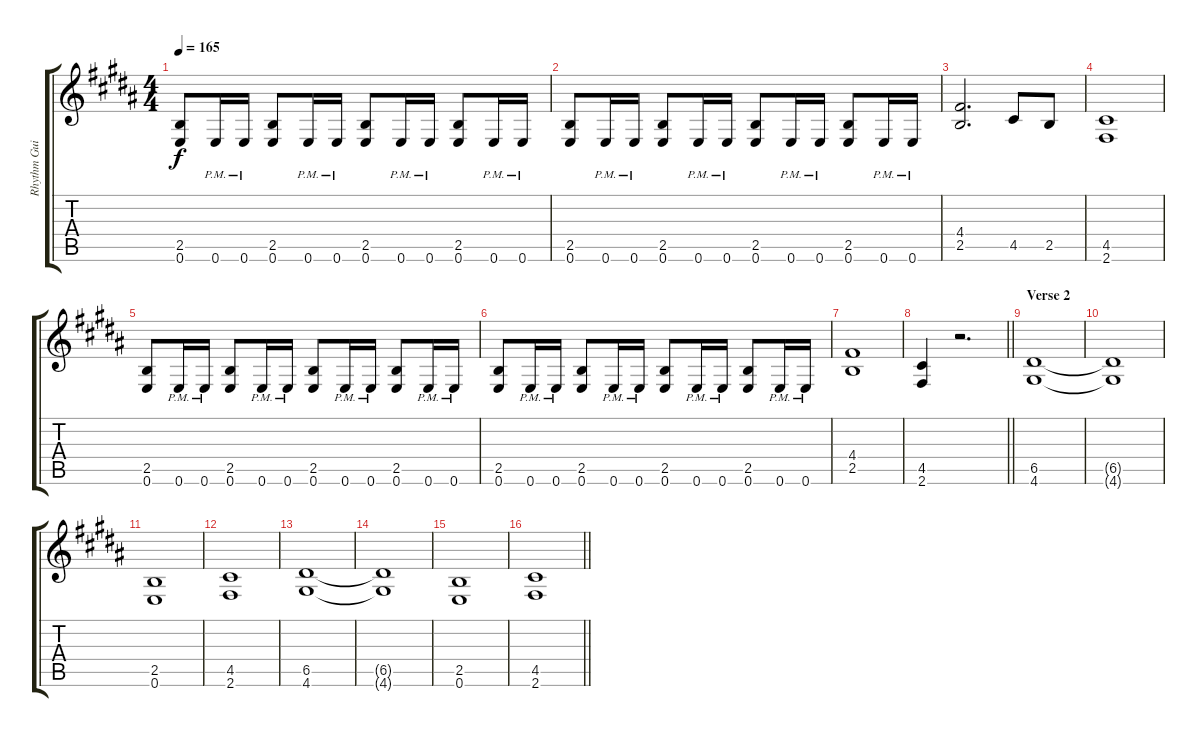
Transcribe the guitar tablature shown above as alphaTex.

\track ("Rhythm Guitar 2: Tapani Kangas" "Rhythm Gui") {instrument distortionguitar}
\staff {score tabs}
\tuning (E4 B3 G3 D3 A2 E2) {hide}
\ts (4 4)
\tempo 165
\clef g2
\ks g#minor
(2.5 0.6).8{dy f} 0.6{pm}.16 0.6{pm}.16 (2.5 0.6).8 0.6{pm}.16 0.6{pm}.16 (2.5 0.6).8 0.6{pm}.16 0.6{pm}.16 (2.5 0.6).8 0.6{pm}.16 0.6{pm}.16 |
(2.5 0.6).8 0.6{pm}.16 0.6{pm}.16 (2.5 0.6).8 0.6{pm}.16 0.6{pm}.16 (2.5 0.6).8 0.6{pm}.16 0.6{pm}.16 (2.5 0.6).8 0.6{pm}.16 0.6{pm}.16 |
(4.4 2.5).2{d} 4.5.8 2.5.8 |
(4.5 2.6).1 |
(2.5 0.6).8 0.6{pm}.16 0.6{pm}.16 (2.5 0.6).8 0.6{pm}.16 0.6{pm}.16 (2.5 0.6).8 0.6{pm}.16 0.6{pm}.16 (2.5 0.6).8 0.6{pm}.16 0.6{pm}.16 |
(2.5 0.6).8 0.6{pm}.16 0.6{pm}.16 (2.5 0.6).8 0.6{pm}.16 0.6{pm}.16 (2.5 0.6).8 0.6{pm}.16 0.6{pm}.16 (2.5 0.6).8 0.6{pm}.16 0.6{pm}.16 |
(4.4 2.5).1 |
\barLineRight lightlight
(4.5 2.6).4 r.2{d} |
\section ("" "Verse 2")
(6.5 4.6).1 |
(6.5{t} 4.6{t}).1 |
(2.5 0.6).1 |
(4.5 2.6).1 |
(6.5 4.6).1 |
(6.5{t} 4.6{t}).1 |
(2.5 0.6).1 |
\barLineRight lightlight
(4.5 2.6).1
